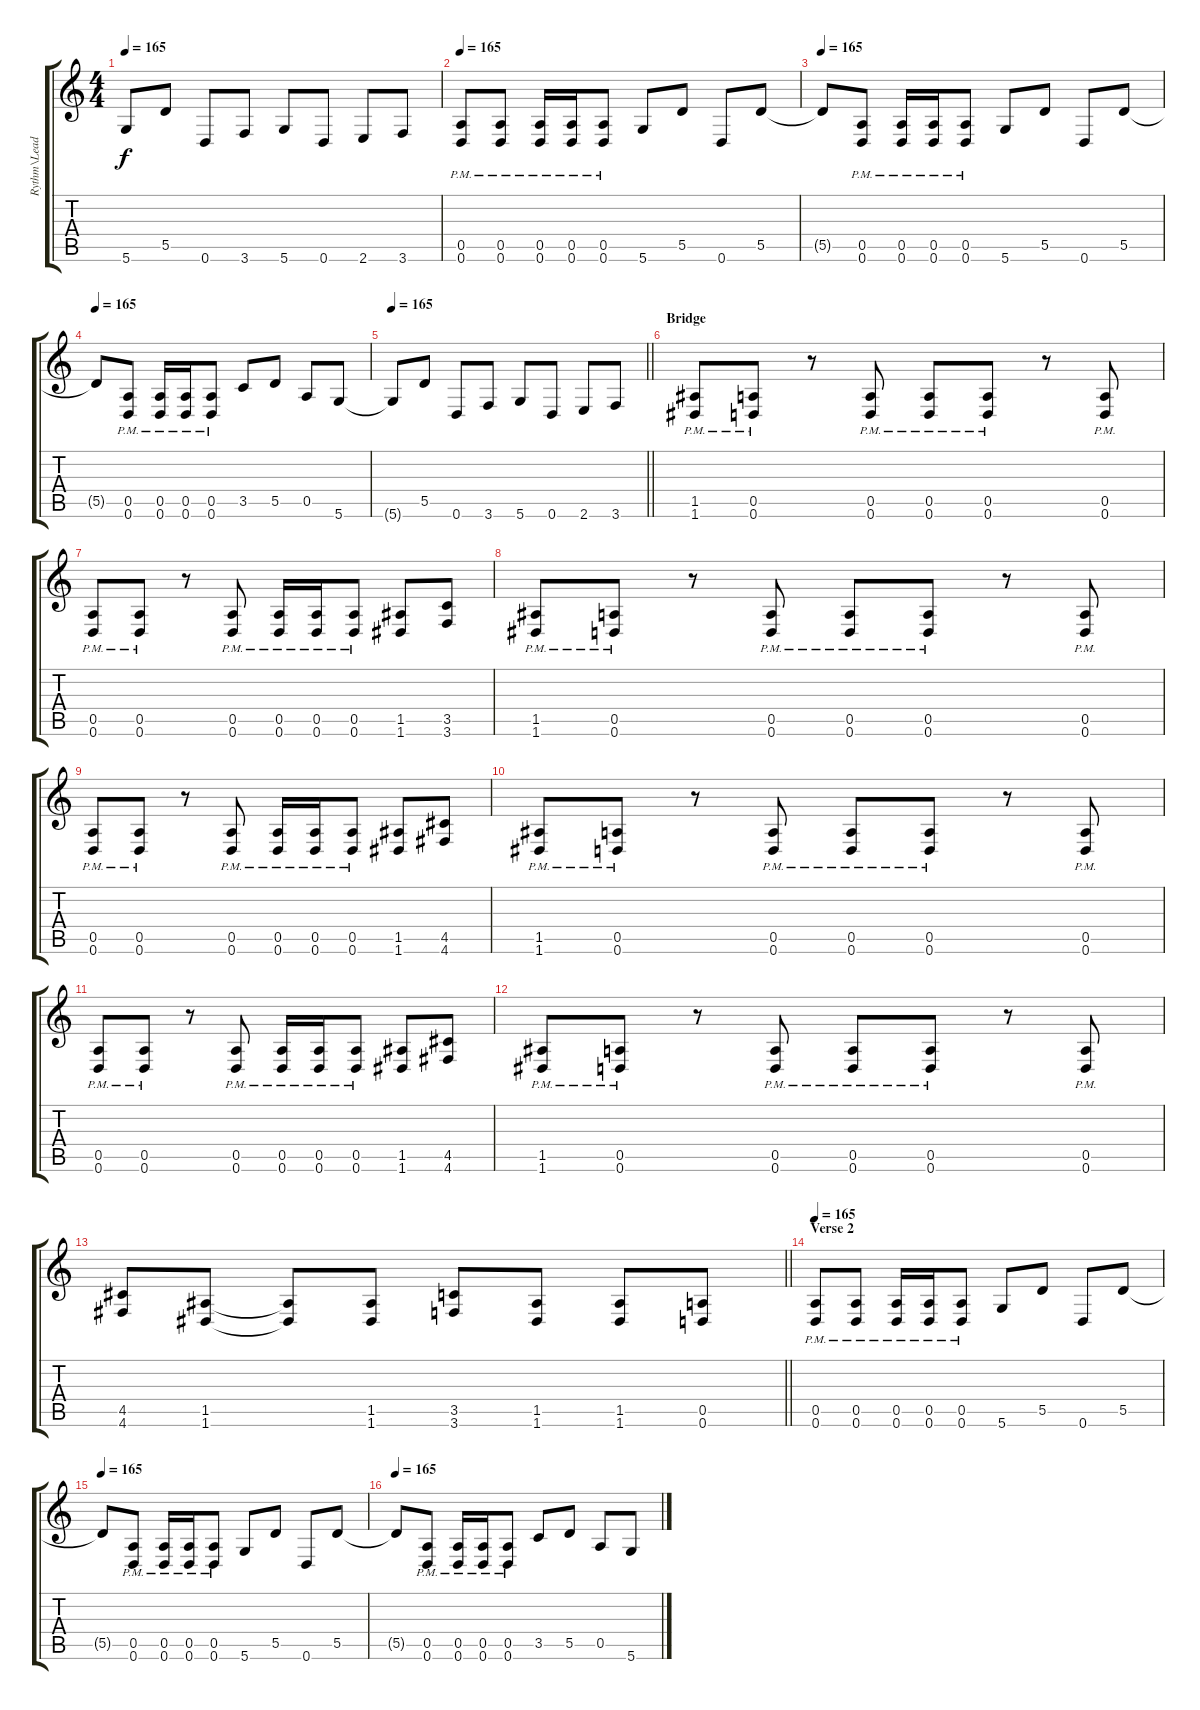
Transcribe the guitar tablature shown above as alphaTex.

\track ("Rythm\\Lead" "Rythm\\Lead") {instrument distortionguitar}
\staff {score tabs}
\tuning (E4 B3 G3 D3 A2 D2) {hide}
\ts (4 4)
\tempo 165
\clef g2
\ks c
5.6{t}.8{dy f} 5.5.8 0.6.8 3.6.8 5.6.8 0.6.8 2.6.8 3.6.8 |
\tempo 165
(0.5{pm} 0.6{pm}).8 (0.5{pm} 0.6{pm}).8 (0.5{pm} 0.6{pm}).16 (0.5{pm} 0.6{pm}).16 (0.5{pm} 0.6{pm}).8 5.6.8 5.5.8 0.6.8 5.5.8 |
\tempo 165
5.5{t}.8 (0.5{pm} 0.6{pm}).8 (0.5{pm} 0.6{pm}).16 (0.5{pm} 0.6{pm}).16 (0.5{pm} 0.6{pm}).8 5.6.8 5.5.8 0.6.8 5.5.8 |
\tempo 165
5.5{t}.8 (0.5{pm} 0.6{pm}).8 (0.5{pm} 0.6{pm}).16 (0.5{pm} 0.6{pm}).16 (0.5{pm} 0.6{pm}).8 3.5.8 5.5.8 0.5.8 5.6.8 |
\tempo 165
\barLineRight lightlight
5.6{t}.8 5.5.8 0.6.8 3.6.8 5.6.8 0.6.8 2.6.8 3.6.8 |
\section ("" "Bridge")
(1.5{pm} 1.6{pm}).8{volume 16} (0.5{pm} 0.6{pm}).8 r.8 (0.5{pm} 0.6{pm}).8 (0.5{pm} 0.6{pm}).8 (0.5{pm} 0.6{pm}).8 r.8 (0.5{pm} 0.6{pm}).8 |
(0.5{pm} 0.6{pm}).8 (0.5{pm} 0.6{pm}).8 r.8 (0.5{pm} 0.6{pm}).8 (0.5{pm} 0.6{pm}).16 (0.5{pm} 0.6{pm}).16 (0.5{pm} 0.6{pm}).8 (1.5 1.6).8 (3.5 3.6).8 |
(1.5{pm} 1.6{pm}).8 (0.5{pm} 0.6{pm}).8 r.8 (0.5{pm} 0.6{pm}).8 (0.5{pm} 0.6{pm}).8 (0.5{pm} 0.6{pm}).8 r.8 (0.5{pm} 0.6{pm}).8 |
(0.5{pm} 0.6{pm}).8 (0.5{pm} 0.6{pm}).8 r.8 (0.5{pm} 0.6{pm}).8 (0.5{pm} 0.6{pm}).16 (0.5{pm} 0.6{pm}).16 (0.5{pm} 0.6{pm}).8 (1.5 1.6).8 (4.5 4.6).8 |
(1.5{pm} 1.6{pm}).8 (0.5{pm} 0.6{pm}).8 r.8 (0.5{pm} 0.6{pm}).8 (0.5{pm} 0.6{pm}).8 (0.5{pm} 0.6{pm}).8 r.8 (0.5{pm} 0.6{pm}).8 |
(0.5{pm} 0.6{pm}).8 (0.5{pm} 0.6{pm}).8 r.8 (0.5{pm} 0.6{pm}).8 (0.5{pm} 0.6{pm}).16 (0.5{pm} 0.6{pm}).16 (0.5{pm} 0.6{pm}).8 (1.5 1.6).8 (4.5 4.6).8 |
(1.5{pm} 1.6{pm}).8 (0.5{pm} 0.6{pm}).8 r.8 (0.5{pm} 0.6{pm}).8 (0.5{pm} 0.6{pm}).8 (0.5{pm} 0.6{pm}).8 r.8 (0.5{pm} 0.6{pm}).8 |
\barLineRight lightlight
(4.5 4.6).8 (1.5 1.6).8 (1.5{t} 1.6{t}).8 (1.5 1.6).8 (3.5 3.6).8 (1.5 1.6).8 (1.5 1.6).8 (0.5 0.6).8 |
\section ("" "Verse 2")
\tempo 165
(0.5{pm} 0.6{pm}).8{volume 14} (0.5{pm} 0.6{pm}).8 (0.5{pm} 0.6{pm}).16 (0.5{pm} 0.6{pm}).16 (0.5{pm} 0.6{pm}).8 5.6.8 5.5.8 0.6.8 5.5.8 |
\tempo 165
5.5{t}.8 (0.5{pm} 0.6{pm}).8 (0.5{pm} 0.6{pm}).16 (0.5{pm} 0.6{pm}).16 (0.5{pm} 0.6{pm}).8 5.6.8 5.5.8 0.6.8 5.5.8 |
\tempo 165
5.5{t}.8 (0.5{pm} 0.6{pm}).8 (0.5{pm} 0.6{pm}).16 (0.5{pm} 0.6{pm}).16 (0.5{pm} 0.6{pm}).8 3.5.8 5.5.8 0.5.8 5.6.8
